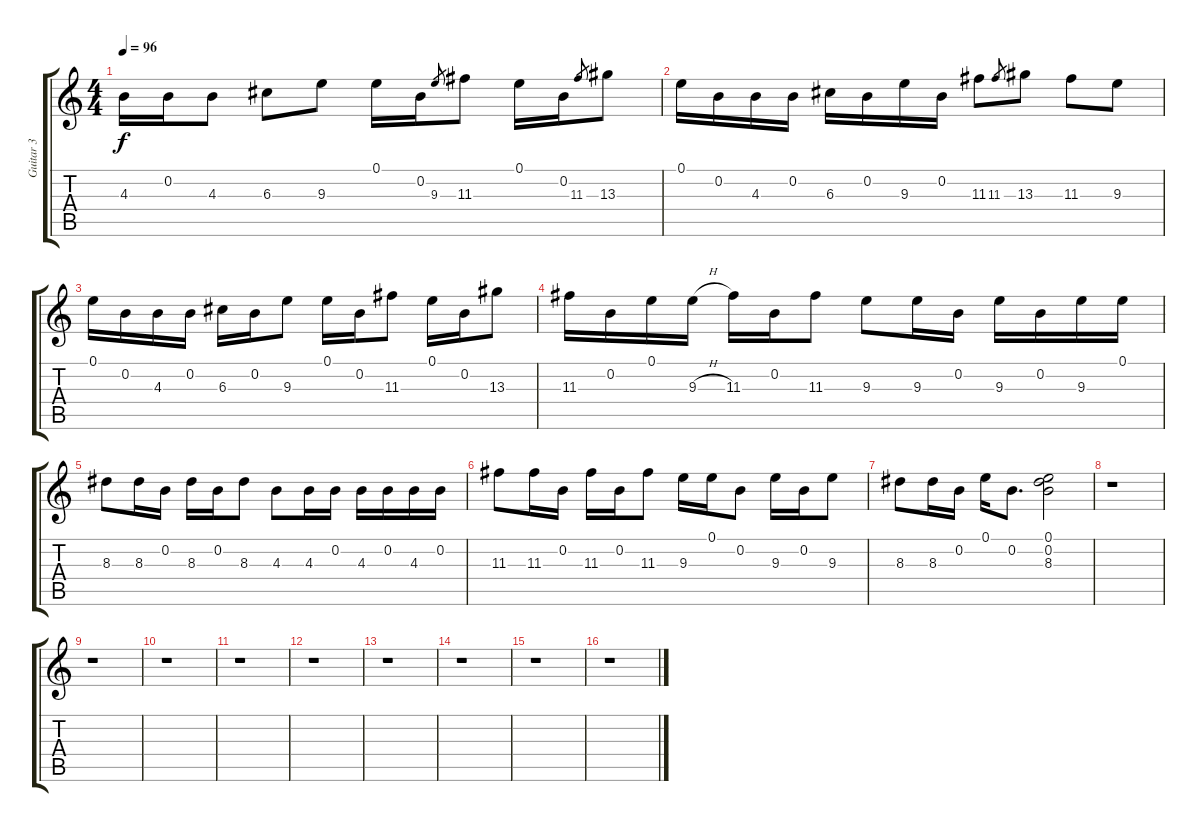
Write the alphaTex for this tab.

\track ("Guitar 3" "Guitar 3") {instrument banjo}
\staff {score tabs}
\tuning (E4 B3 G3 D3 A2 E2) {hide}
\displaytranspose 12
\ts (4 4)
\tempo 96
\clef g2
\ks c
4.3.16{dy f} 0.2.16 4.3.8 6.3.8 9.3.8 0.1.16 0.2.16 9.3.8{gr} 11.3.8 0.1.16 0.2.16 11.3.8{gr} 13.3.8 |
0.1.16 0.2.16 4.3.16 0.2.16 6.3.16 0.2.16 9.3.16 0.2.16 11.3.8 11.3.8{gr} 13.3.8 11.3.8 9.3.8 |
0.1.16 0.2.16 4.3.16 0.2.16 6.3.16 0.2.16 9.3.8 0.1.16 0.2.16 11.3.8 0.1.16 0.2.16 13.3.8 |
11.3.16 0.2.16 0.1.16 9.3{h}.16 11.3.16 0.2.16 11.3.8 9.3.8 9.3.16 0.2.16 9.3.16 0.2.16 9.3.16 0.1.16 |
8.3.8 8.3.16 0.2.16 8.3.16 0.2.16 8.3.8 4.3.8 4.3.16 0.2.16 4.3.16 0.2.16 4.3.16 0.2.16 |
11.3.8 11.3.16 0.2.16 11.3.16 0.2.16 11.3.8 9.3.16 0.1.16 0.2.8 9.3.16 0.2.16 9.3.8 |
8.3.8 8.3.16 0.2.16 0.1.16 0.2.8{d} (0.1 0.2 8.3).2 |
r.1 |
r.1 |
r.1 |
r.1 |
r.1 |
r.1 |
r.1 |
r.1 |
r.1
